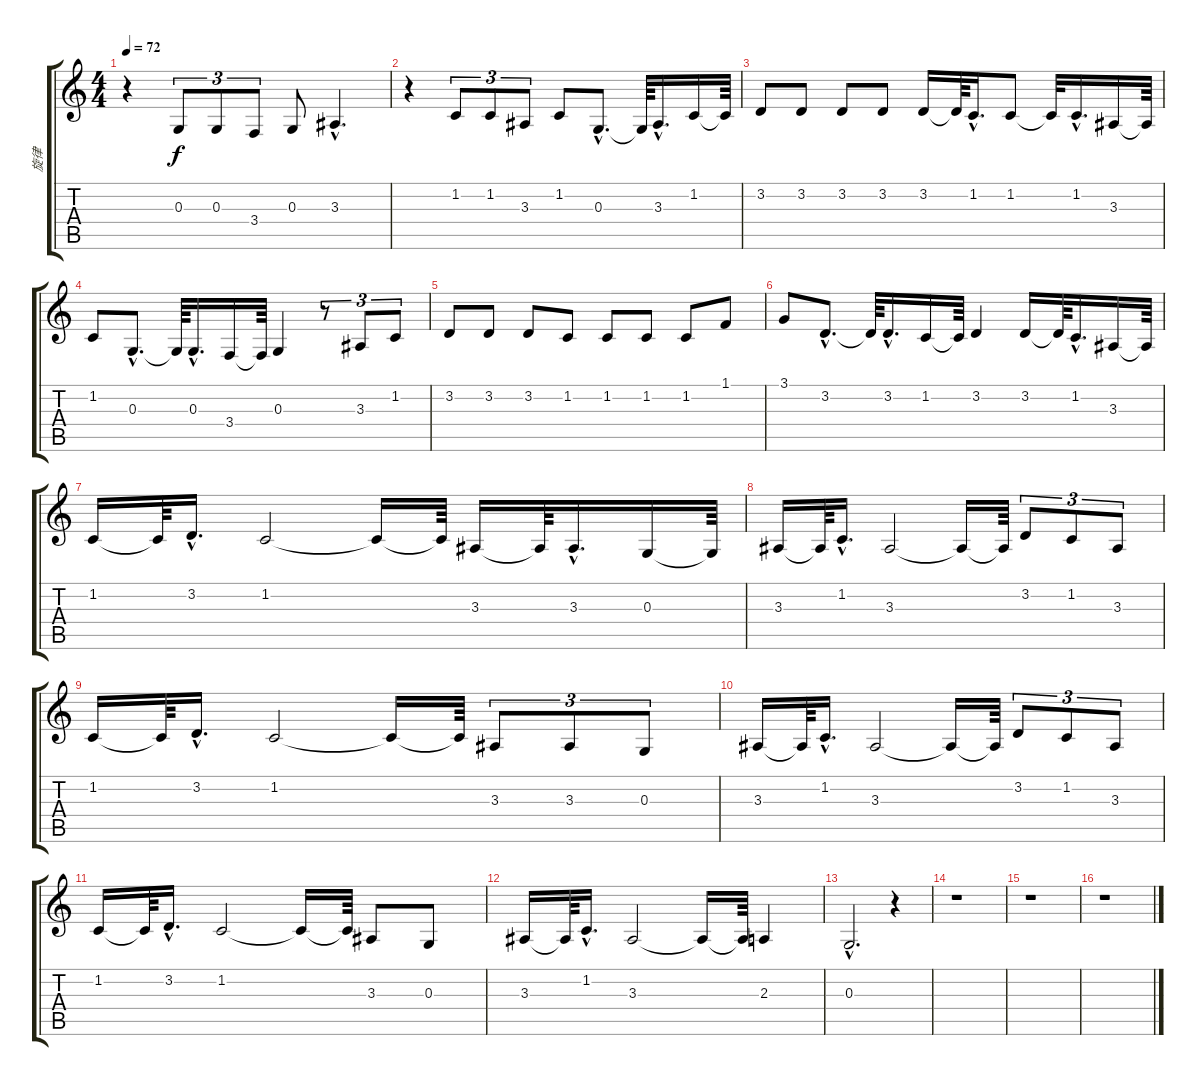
\track ("旋律" "旋律") {instrument violin}
\staff {score tabs}
\tuning (E4 B3 G3 D3 A2 E2) {hide}
\ts (4 4)
\tempo 72
\clef g2
\ks c
r.4{dy f} 0.3.8{tu (3 2)} 0.3.8{tu (3 2)} 3.4.8{tu (3 2)} 0.3.8 3.3{hac}.4{d} |
r.4 1.2.8{tu (3 2)} 1.2.8{tu (3 2)} 3.3.8{tu (3 2)} 1.2.8 0.3{hac}.8{d} 0.3{t}.64 3.3{hac}.16{d} 1.2.16 1.2{t}.64 |
3.2.8 3.2.8 3.2.8 3.2.8 3.2.16 3.2{t}.64 1.2{hac}.16{d} 1.2.8 1.2{t}.32 1.2{hac}.16{d} 3.3.16 3.3{t}.64 |
1.2.8 0.3{hac}.8{d} 0.3{t}.64 0.3{hac}.16{d} 3.4.16 3.4{t}.64 0.3.4 r.8{tu (3 2)} 3.3.8{tu (3 2)} 1.2.8{tu (3 2)} |
3.2.8 3.2.8 3.2.8 1.2.8 1.2.8 1.2.8 1.2.8 1.1.8 |
3.1.8 3.2{hac}.8{d} 3.2{t}.64 3.2{hac}.16{d} 1.2.16 1.2{t}.64 3.2.4 3.2.16 3.2{t}.64 1.2{hac}.16{d} 3.3.16 3.3{t}.64 |
1.2.16 1.2{t}.64 3.2{hac}.16{d} 1.2.2 1.2{t}.16 1.2{t}.64 3.3.16 3.3{t}.64 3.3{hac}.16{d} 0.3.16 0.3{t}.64 |
3.3.16 3.3{t}.64 1.2{hac}.16{d} 3.3.2 3.3{t}.16 3.3{t}.64 3.2.8{tu (3 2)} 1.2.8{tu (3 2)} 3.3.8{tu (3 2)} |
1.2.16 1.2{t}.64 3.2{hac}.16{d} 1.2.2 1.2{t}.16 1.2{t}.64 3.3.8{tu (3 2)} 3.3.8{tu (3 2)} 0.3.8{tu (3 2)} |
3.3.16 3.3{t}.64 1.2{hac}.16{d} 3.3.2 3.3{t}.16 3.3{t}.64 3.2.8{tu (3 2)} 1.2.8{tu (3 2)} 3.3.8{tu (3 2)} |
1.2.16 1.2{t}.64 3.2{hac}.16{d} 1.2.2 1.2{t}.16 1.2{t}.64 3.3.8 0.3.8 |
3.3.16 3.3{t}.64 1.2{hac}.16{d} 3.3.2 3.3{t}.16 3.3{t}.64 2.3.4 |
0.3{hac}.2{d} r.4 |
r.1 |
r.1 |
r.1
